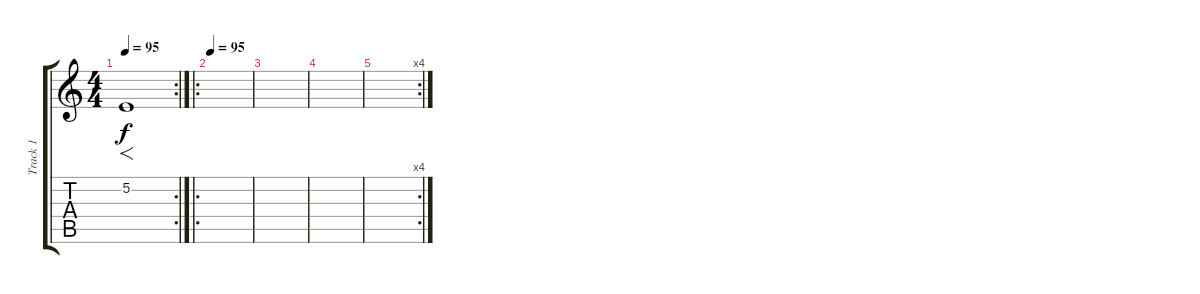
\track ("Track 1" "Track 1") {instrument lead2sawtooth}
\staff {score tabs}
\tuning (E4 B3 G3 D3 A2 E2) {hide}
\rc 2
\ts (4 4)
\tempo 95
\clef g2
\ks c
5.2.1{f dy f balance 0} |
\ro
\tempo 95
|
|
|
\rc 4
